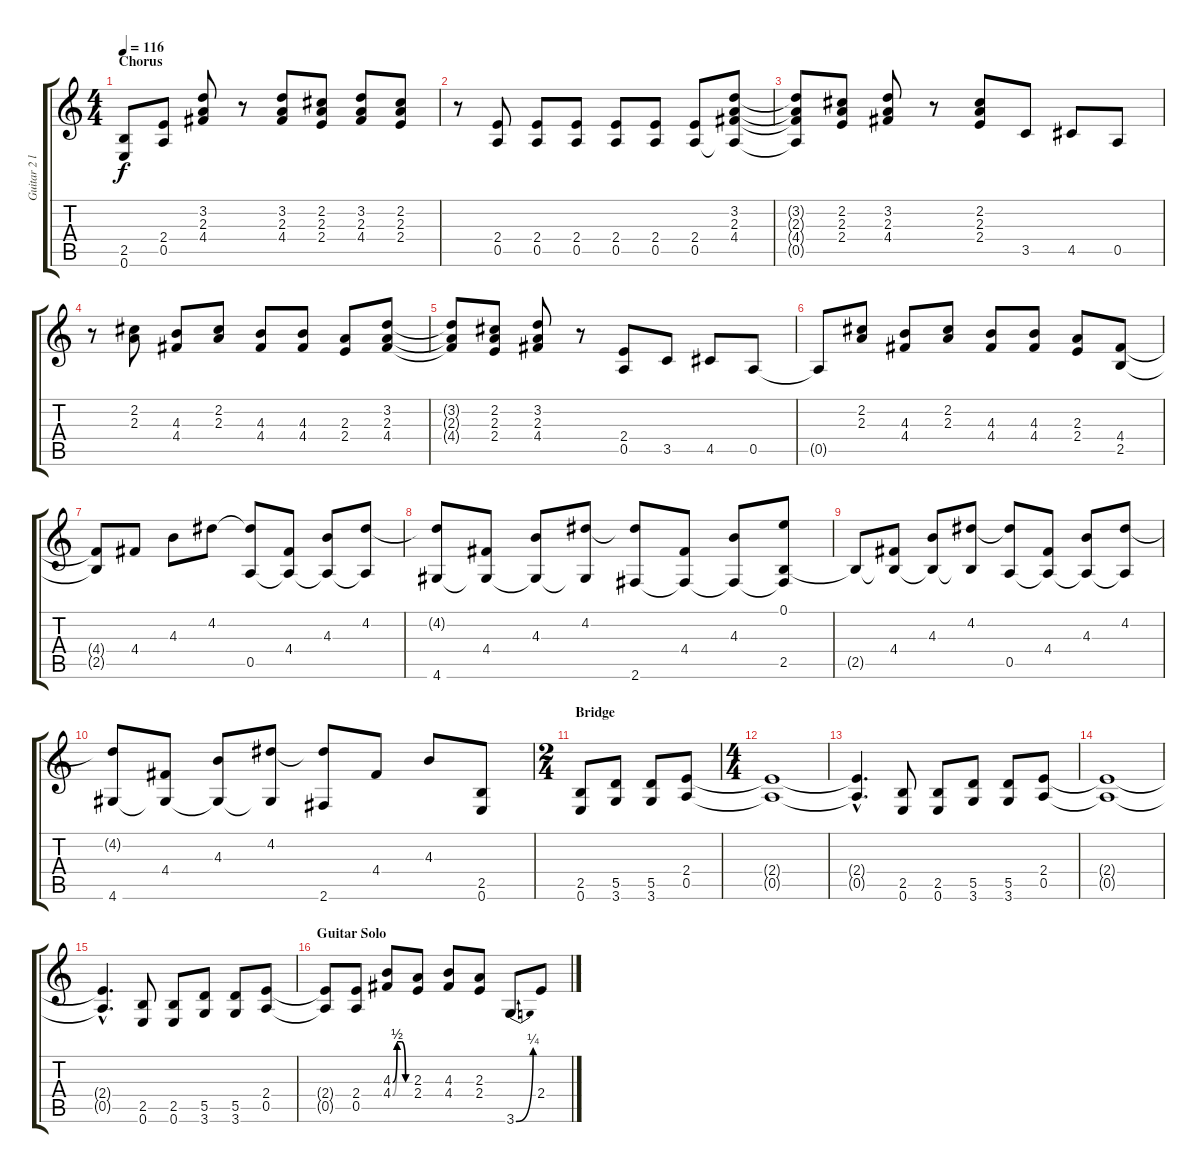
\track ("Guitar 2 lead riff" "Guitar 2 l") {instrument distortionguitar}
\staff {score tabs}
\tuning (E4 B3 G3 D3 A2 E2) {hide}
\ts (4 4)
\section ("" "Chorus")
\tempo 116
\clef g2
\ks c
(2.5{t} 0.6{t}).8{dy f} (2.4 0.5).8 (3.2 2.3 4.4).8 r.8 (3.2 2.3 4.4).8 (2.2 2.3 2.4).8 (3.2 2.3 4.4).8 (2.2 2.3 2.4).8 |
r.8 (2.4 0.5).8 (2.4 0.5).8 (2.4 0.5).8 (2.4 0.5).8 (2.4 0.5).8 (2.4 0.5).8 (3.2 2.3 4.4 0.5{t}).8 |
(3.2{t} 2.3{t} 4.4{t} 0.5{t}).8 (2.2 2.3 2.4).8 (3.2 2.3 4.4).8 r.8 (2.2 2.3 2.4).8 3.5.8 4.5.8 0.5.8 |
r.8 (2.2 2.3).8 (4.3 4.4).8 (2.2 2.3).8 (4.3 4.4).8 (4.3 4.4).8 (2.3 2.4).8 (3.2 2.3 4.4).8 |
(3.2{t} 2.3{t} 4.4{t}).8 (2.2 2.3 2.4).8 (3.2 2.3 4.4).8 r.8 (2.4 0.5).8 3.5.8 4.5.8 0.5.8 |
0.5{t}.8 (2.2 2.3).8 (4.3 4.4).8 (2.2 2.3).8 (4.3 4.4).8 (4.3 4.4).8 (2.3 2.4).8 (4.4 2.5).8 |
(4.4{t} 2.5{t}).8 4.4.8 4.3.8 4.2.8 (4.2{t} 0.5).8 (4.4 0.5{t}).8 (4.3 0.5{t}).8 (4.2 0.5{t}).8 |
(4.2{t} 4.6).8 (4.4 4.6{t}).8 (4.3 4.6{t}).8 (4.2 4.6{t}).8 (4.2{t} 2.6).8 (4.4 2.6{t}).8 (4.3 2.6{t}).8 (0.1 2.5 2.6{t}).8 |
2.5{t}.8 (4.4 2.5{t}).8 (4.3 2.5{t}).8 (4.2 2.5{t}).8 (4.2{t} 0.5).8 (4.4 0.5{t}).8 (4.3 0.5{t}).8 (4.2 0.5{t}).8 |
(4.2{t} 4.6).8 (4.4 4.6{t}).8 (4.3 4.6{t}).8 (4.2 4.6{t}).8 (4.2{t} 2.6).8 4.4.8 4.3.8 (2.5 0.6).8 |
\ts (2 4)
\section ("" "Bridge")
(2.5 0.6).8 (5.5 3.6).8 (5.5 3.6).8 (2.4 0.5).8 |
\ts (4 4)
(2.4{t} 0.5{t}).1 |
(2.4{hac t} 0.5{hac t}).4{d} (2.5 0.6).8 (2.5 0.6).8 (5.5 3.6).8 (5.5 3.6).8 (2.4 0.5).8 |
(2.4{t} 0.5{t}).1 |
(2.4{hac t} 0.5{hac t}).4{d} (2.5 0.6).8 (2.5 0.6).8 (5.5 3.6).8 (5.5 3.6).8 (2.4 0.5).8 |
\section ("" "Guitar Solo")
(2.4{t} 0.5{t}).8 (2.4 0.5).8 (4.3{be (custom 0 0 15 2 30 2 45 0 60 0)} 4.4{be (custom 0 0 15 2 30 2 45 0 60 0)}).8 (2.3 2.4).8 (4.3 4.4).8 (2.3 2.4).8 3.6{be (bend 0 0 60 1)}.8 2.4.8
